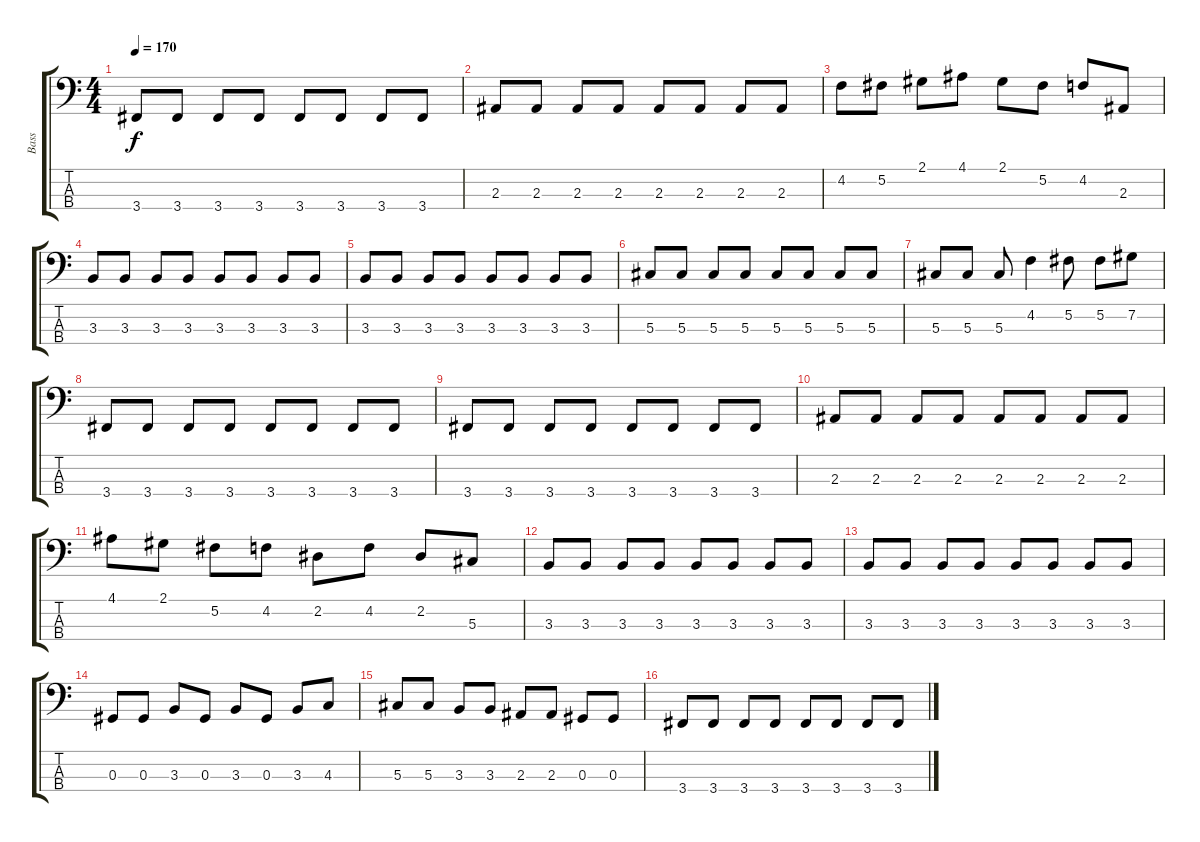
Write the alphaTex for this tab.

\track ("Bass" "Bass") {instrument electricbasspick}
\staff {score tabs}
\tuning (Gb2 Db2 Ab1 Eb1) {hide}
\ts (4 4)
\tempo 170
\clef f4
\ks c
3.4.8{dy f} 3.4.8 3.4.8 3.4.8 3.4.8 3.4.8 3.4.8 3.4.8 |
2.3.8 2.3.8 2.3.8 2.3.8 2.3.8 2.3.8 2.3.8 2.3.8 |
4.2.8 5.2.8 2.1.8 4.1.8 2.1.8 5.2.8 4.2.8 2.3.8 |
3.3.8 3.3.8 3.3.8 3.3.8 3.3.8 3.3.8 3.3.8 3.3.8 |
3.3.8 3.3.8 3.3.8 3.3.8 3.3.8 3.3.8 3.3.8 3.3.8 |
5.3.8 5.3.8 5.3.8 5.3.8 5.3.8 5.3.8 5.3.8 5.3.8 |
5.3.8 5.3.8 5.3.8 4.2.4 5.2.8 5.2.8 7.2.8 |
3.4.8 3.4.8 3.4.8 3.4.8 3.4.8 3.4.8 3.4.8 3.4.8 |
3.4.8 3.4.8 3.4.8 3.4.8 3.4.8 3.4.8 3.4.8 3.4.8 |
2.3.8 2.3.8 2.3.8 2.3.8 2.3.8 2.3.8 2.3.8 2.3.8 |
4.1.8 2.1.8 5.2.8 4.2.8 2.2.8 4.2.8 2.2.8 5.3.8 |
3.3.8 3.3.8 3.3.8 3.3.8 3.3.8 3.3.8 3.3.8 3.3.8 |
3.3.8 3.3.8 3.3.8 3.3.8 3.3.8 3.3.8 3.3.8 3.3.8 |
0.3.8 0.3.8 3.3.8 0.3.8 3.3.8 0.3.8 3.3.8 4.3.8 |
5.3.8 5.3.8 3.3.8 3.3.8 2.3.8 2.3.8 0.3.8 0.3.8 |
3.4.8 3.4.8 3.4.8 3.4.8 3.4.8 3.4.8 3.4.8 3.4.8
